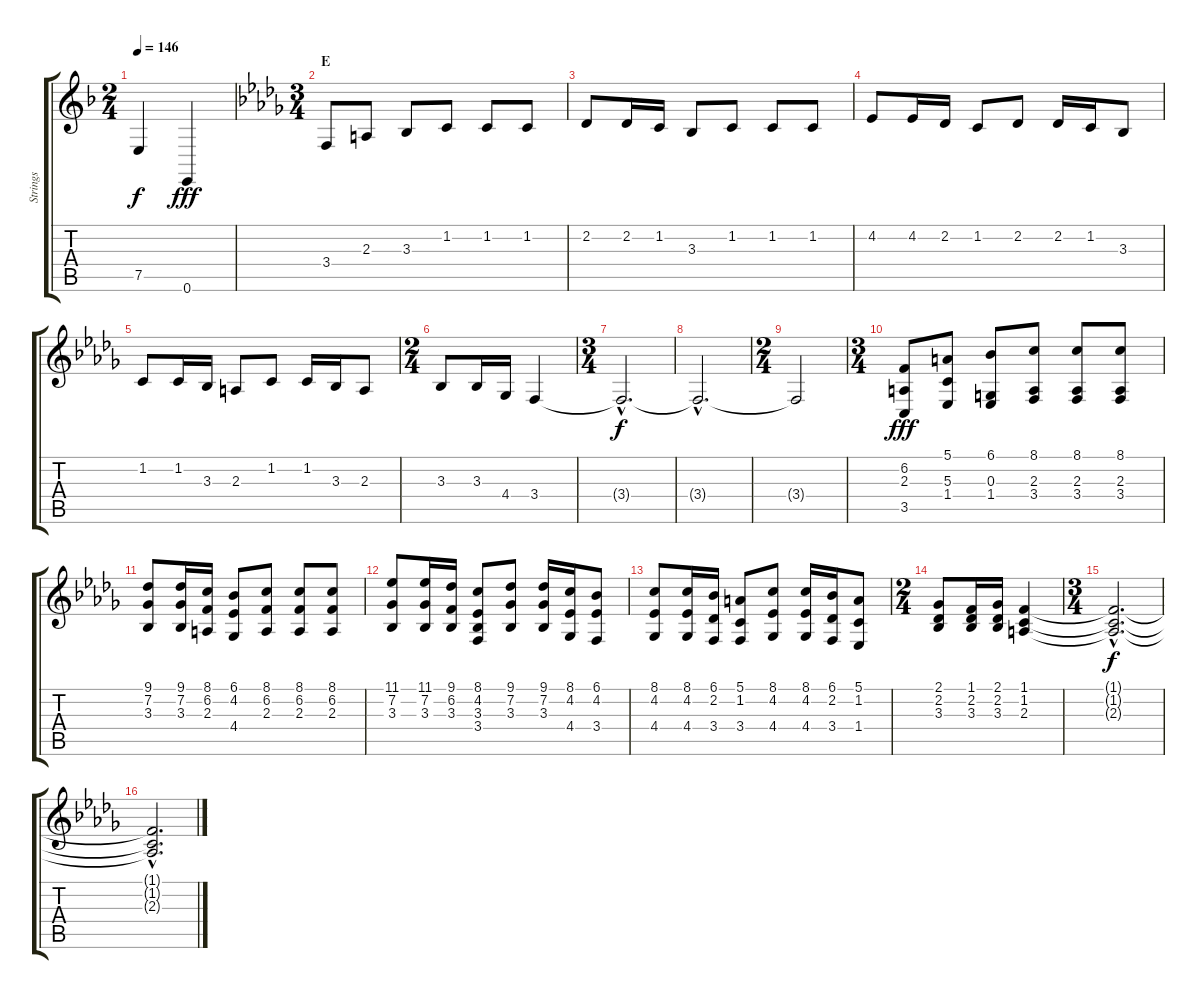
\track ("Strings" "Strings") {instrument stringensemble1}
\staff {score tabs}
\tuning (E4 B3 G3 D3 A2 E2) {hide}
\ts (2 4)
\tempo 146
\clef g2
\ks f
7.5{t}.4{dy f} 0.6.4{dy fff} |
\ts (3 4)
\section ("" "E")
\ks db
3.4.8 2.3.8 3.3.8 1.2.8 1.2.8 1.2.8 |
2.2.8 2.2.16 1.2.16 3.3.8 1.2.8 1.2.8 1.2.8 |
4.2.8 4.2.16 2.2.16 1.2.8 2.2.8 2.2.16 1.2.16 3.3.8 |
1.2.8 1.2.16 3.3.16 2.3.8 1.2.8 1.2.16 3.3.16 2.3.8 |
\ts (2 4)
3.3.8 3.3.16 4.4.16 3.4.4 |
\ts (3 4)
3.4{hac t}.2{d dy f} |
3.4{hac t}.2{d} |
\ts (2 4)
3.4{t}.2 |
\ts (3 4)
(6.2 2.3 3.5).8{dy fff} (5.1 5.3 1.4).8 (6.1 0.3 1.4).8 (8.1 2.3 3.4).8 (8.1 2.3 3.4).8 (8.1 2.3 3.4).8 |
(9.1 7.2 3.3).8 (9.1 7.2 3.3).16 (8.1 6.2 2.3).16 (6.1 4.2 4.4).8 (8.1 6.2 2.3).8 (8.1 6.2 2.3).8 (8.1 6.2 2.3).8 |
(11.1 7.2 3.3).8 (11.1 7.2 3.3).16 (9.1 6.2 3.3).16 (8.1 4.2 3.3 3.4).8 (9.1 7.2 3.3).8 (9.1 7.2 3.3).16 (8.1 4.2 4.4).16 (6.1 4.2 3.4).8 |
(8.1 4.2 4.4).8 (8.1 4.2 4.4).16 (6.1 2.2 3.4).16 (5.1 1.2 3.4).8 (8.1 4.2 4.4).8 (8.1 4.2 4.4).16 (6.1 2.2 3.4).16 (5.1 1.2 1.4).8 |
\ts (2 4)
(2.1 2.2 3.3).8 (1.1 2.2 3.3).16 (2.1 2.2 3.3).16 (1.1 1.2 2.3).4 |
\ts (3 4)
(1.1{hac t} 1.2{hac t} 2.3{hac t}).2{d dy f} |
(1.1{hac t} 1.2{hac t} 2.3{hac t}).2{d}
